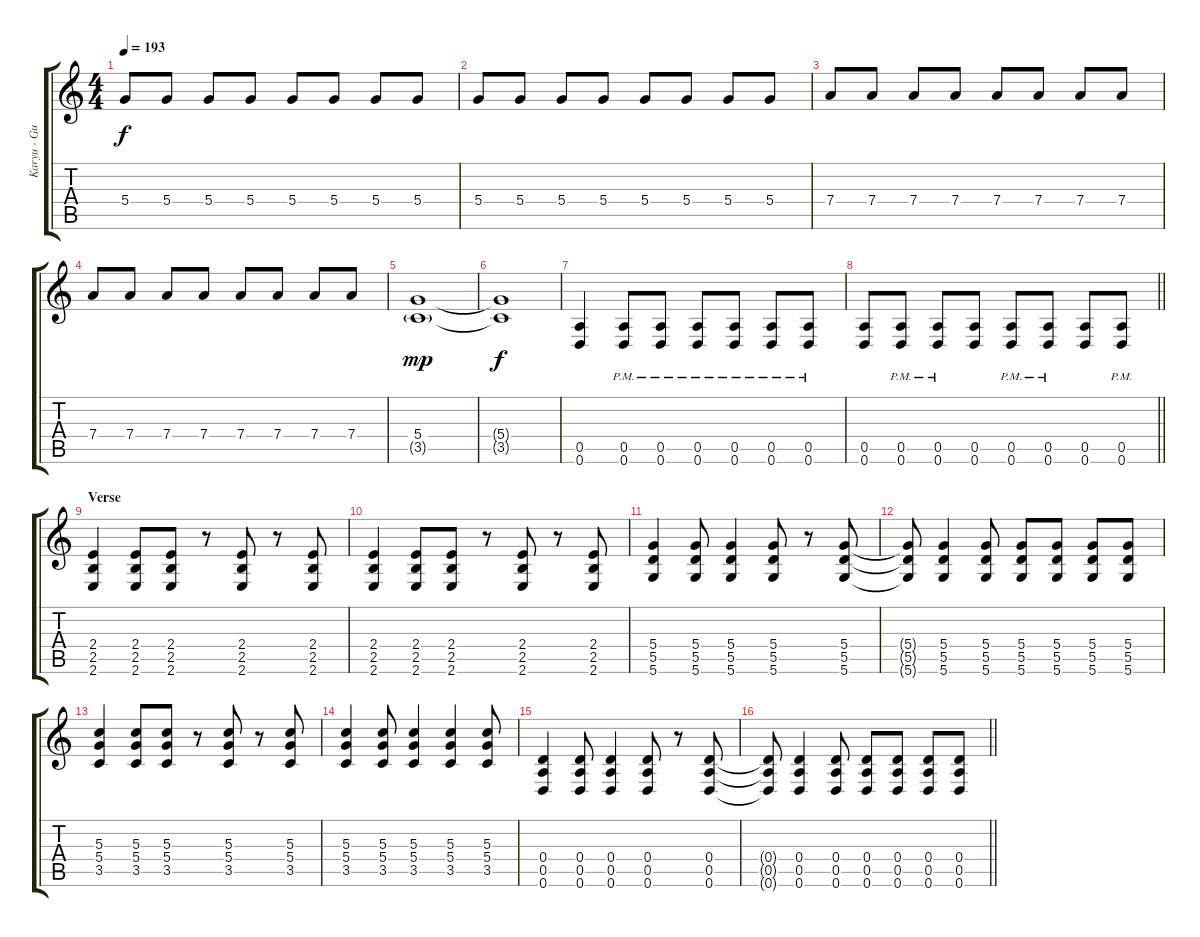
\track ("Karyu - Guitar 3" "Karyu - Gu") {instrument distortionguitar}
\staff {score tabs}
\tuning (E4 B3 G3 D3 A2 D2) {hide}
\ts (4 4)
\section ("" "")
\tempo 193
\clef g2
\ks c
5.4.8{dy f} 5.4.8 5.4.8 5.4.8 5.4.8 5.4.8 5.4.8 5.4.8 |
5.4.8 5.4.8 5.4.8 5.4.8 5.4.8 5.4.8 5.4.8 5.4.8 |
7.4.8 7.4.8 7.4.8 7.4.8 7.4.8 7.4.8 7.4.8 7.4.8 |
7.4.8 7.4.8 7.4.8 7.4.8 7.4.8 7.4.8 7.4.8 7.4.8 |
(5.4 3.5{g}).1{dy mp} |
(5.4{t} 3.5{t}).1{dy f} |
(0.5 0.6).4 (0.5{pm} 0.6{pm}).8 (0.5{pm} 0.6{pm}).8 (0.5{pm} 0.6{pm}).8 (0.5{pm} 0.6{pm}).8 (0.5{pm} 0.6{pm}).8 (0.5{pm} 0.6{pm}).8 |
\barLineRight lightlight
(0.5 0.6).8 (0.5{pm} 0.6{pm}).8 (0.5{pm} 0.6{pm}).8 (0.5 0.6).8 (0.5{pm} 0.6{pm}).8 (0.5{pm} 0.6{pm}).8 (0.5 0.6).8 (0.5{pm} 0.6{pm}).8 |
\section ("" "Verse")
(2.4 2.5 2.6).4 (2.4 2.5 2.6).8 (2.4 2.5 2.6).8 r.8 (2.4 2.5 2.6).8 r.8 (2.4 2.5 2.6).8 |
(2.4 2.5 2.6).4 (2.4 2.5 2.6).8 (2.4 2.5 2.6).8 r.8 (2.4 2.5 2.6).8 r.8 (2.4 2.5 2.6).8 |
(5.4 5.5 5.6).4 (5.4 5.5 5.6).8 (5.4 5.5 5.6).4 (5.4 5.5 5.6).8 r.8 (5.4 5.5 5.6).8 |
(5.4{t} 5.5{t} 5.6{t}).8 (5.4 5.5 5.6).4 (5.4 5.5 5.6).8 (5.4 5.5 5.6).8 (5.4 5.5 5.6).8 (5.4 5.5 5.6).8 (5.4 5.5 5.6).8 |
(5.3 5.4 3.5).4 (5.3 5.4 3.5).8 (5.3 5.4 3.5).8 r.8 (5.3 5.4 3.5).8 r.8 (5.3 5.4 3.5).8 |
(5.3 5.4 3.5).4 (5.3 5.4 3.5).8 (5.3 5.4 3.5).4 (5.3 5.4 3.5).4 (5.3 5.4 3.5).8 |
(0.4 0.5 0.6).4 (0.4 0.5 0.6).8 (0.4 0.5 0.6).4 (0.4 0.5 0.6).8 r.8 (0.4 0.5 0.6).8 |
\barLineRight lightlight
(0.4{t} 0.5{t} 0.6{t}).8 (0.4 0.5 0.6).4 (0.4 0.5 0.6).8 (0.4 0.5 0.6).8 (0.4 0.5 0.6).8 (0.4 0.5 0.6).8 (0.4 0.5 0.6).8
